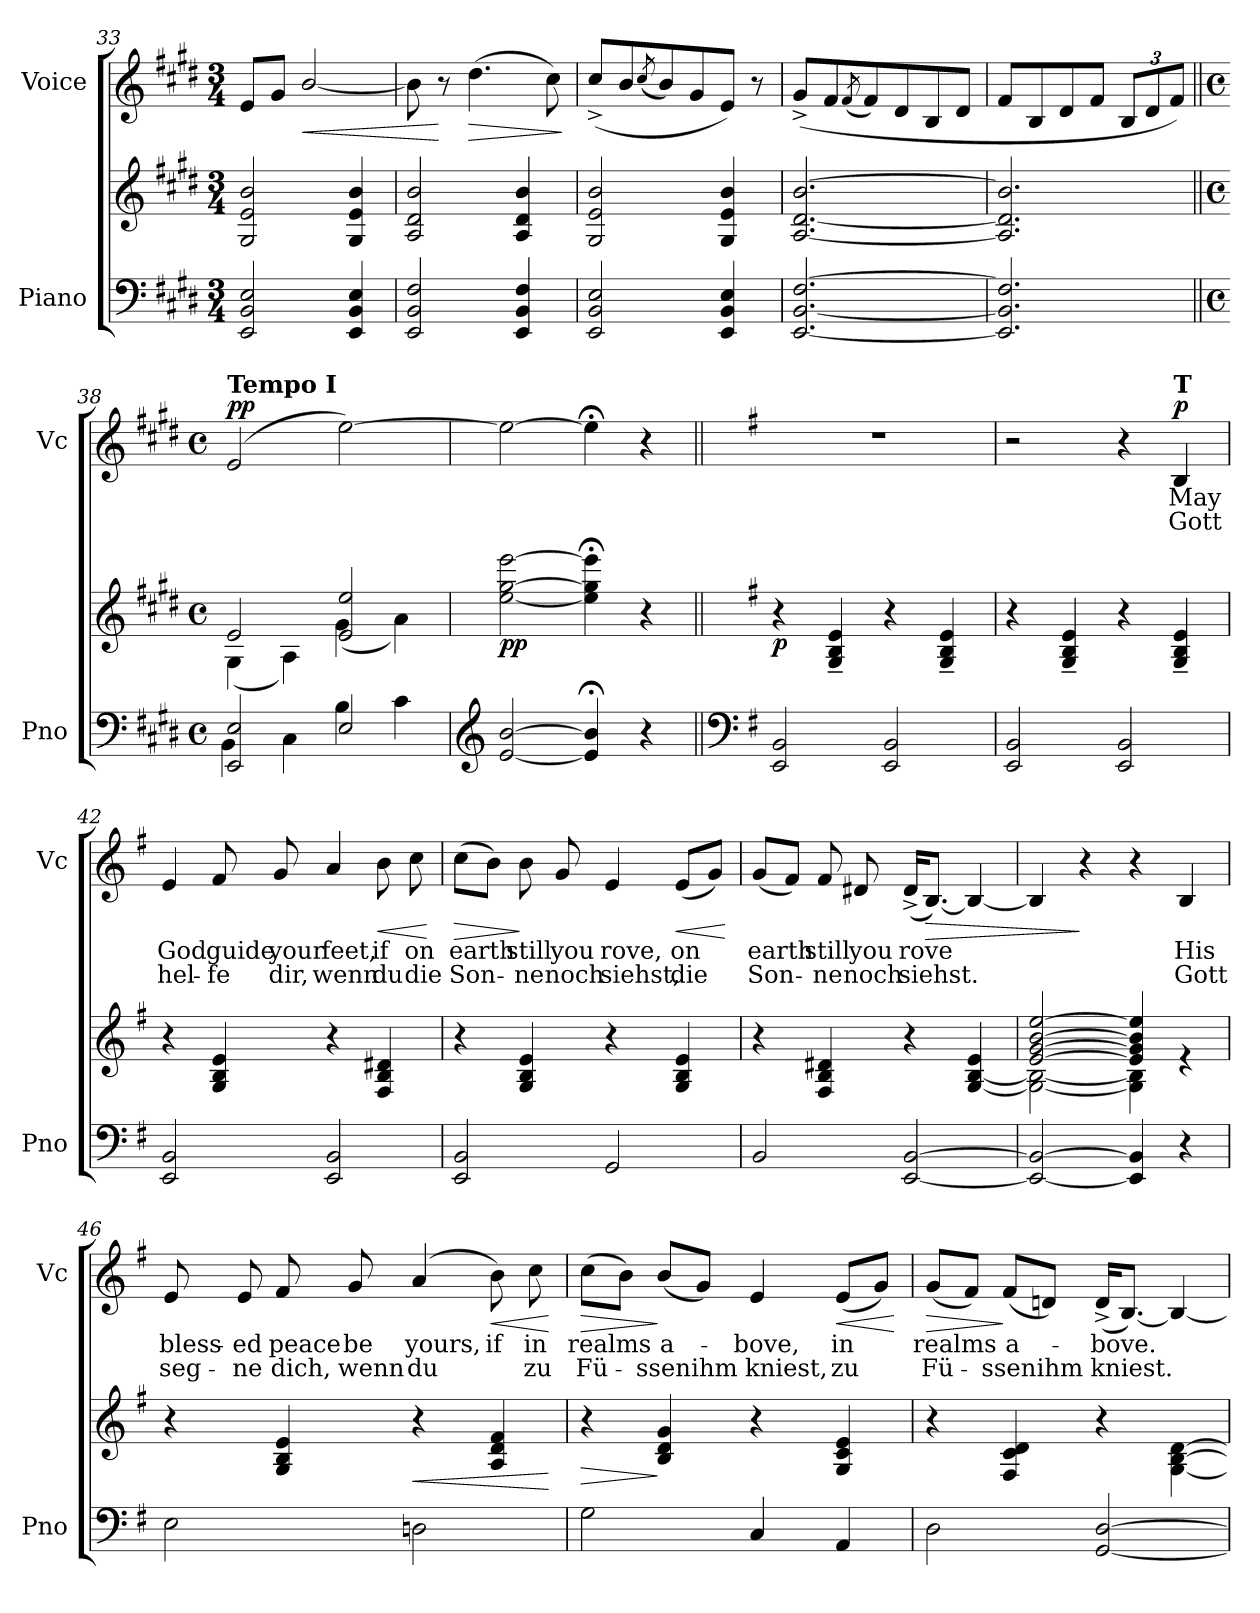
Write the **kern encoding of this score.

**kern	**kern	**dynam	**kern	**text	**text	**dynam
*part2	*part2	*part2	*part1	*part1	*part1	*part1
*staff3	*staff2	*staff2/3	*staff1	*staff1	*staff1	*staff1
*I"Piano	*	*	*I"Voice	*	*	*
*I'Pno	*	*	*I'Vc	*	*	*
!!LO:LB:g=z
*clefF4	*clefG2	*	*clefG2	*	*	*
*k[f#c#g#d#]	*k[f#c#g#d#]	*	*k[f#c#g#d#]	*	*	*
*M3/4	*M3/4	*	*M3/4	*	*	*
=33	=33	=33	=33	=33	=33	=33
2EE/ 2BB/ 2E/	2G#/ 2e/ 2b/	.	8e/L	.	.	.
.	.	.	8g#/J	.	.	.
!	!	!	!	!	!	!LO:HP:b
.	.	.	[2b/	.	.	<
4EE/ 4BB/ 4E/	4G#/ 4e/ 4b/	.	.	.	.	.
=34	=34	=34	=34	=34	=34	=34
2EE/ 2BB/ 2F#/	2A/ 2d#/ 2b/	.	8b\]	.	.	.
.	.	.	8r	.	.	[
!	!	!	!	!	!	!LO:HP:b
.	.	.	(4.dd#\	.	.	>
4EE/ 4BB/ 4F#/	4A/ 4d#/ 4b/	.	.	.	.	.
.	.	.	8cc#\)	.	.	.
.	.	.	.	.	.	]
=35	=35	=35	=35	=35	=35	=35
2EE/ 2BB/ 2E/	2G#/ 2e/ 2b/	.	(>8cc#^/L	.	.	.
.	.	.	8b/	.	.	.
.	.	.	(8qcc#/	.	.	.
.	.	.	8b/)	.	.	.
.	.	.	8g#/	.	.	.
4EE/ 4BB/ 4E/	4G#/ 4e/ 4b/	.	8e/J)	.	.	.
.	.	.	8r	.	.	.
=36	=36	=36	=36	=36	=36	=36
[2.EE/ [2.BB/ [2.F#/	[2.A/ [2.d#/ [2.b/	.	(8g#^/L	.	.	.
.	.	.	8f#/	.	.	.
.	.	.	(8qf#/	.	.	.
.	.	.	8f#/)	.	.	.
.	.	.	8d#/	.	.	.
.	.	.	8B/	.	.	.
.	.	.	8d#/J	.	.	.
=37	=37	=37	=37	=37	=37	=37
2.EE/] 2.BB/] 2.F#/]	2.A/] 2.d#/] 2.b/]	.	8f#/L	.	.	.
.	.	.	8B/	.	.	.
.	.	.	8d#/	.	.	.
.	.	.	8f#/J	.	.	.
*	*	*	*Xbrackettup	*	*	*
.	.	.	12B/L	.	.	.
.	.	.	12d#/	.	.	.
.	.	.	12f#/J)	.	.	.
=38||	=38||	=38||	=38||	=38||	=38||	=38||
*M4/4	*M4/4	*	*M4/4	*	*	*
*met(c)	*met(c)	*	*met(c)	*	*	*
*^	*^	*	*	*	*	*
!	!	!	!	!	!LO:TX:a:B:t=Tempo I	!	!	!
!	!	!	!	!	!	!	!	!LO:DY:a
2EE/ 2E/	4BB\	2e/	(4G#\	.	(2e/	.	.	pp
.	4C#\	.	4A\)	.	.	.	.	.
2E/	4B\	2e/ 2ee/	(4g#\	.	[2ee\)	.	.	.
.	4c#\	.	4a\)	.	.	.	.	.
*v	*v	*	*	*	*	*	*	*
*	*v	*v	*	*	*	*	*
=39	=39	=39	=39	=39	=39	=39
*clefG2	*	*	*	*	*	*
*^	*^	*	*	*	*	*
!	!	!	!	!LO:DY:b	!	!	!	!
*v	*v	*	*	*	*	*	*	*
*	*v	*v	*	*	*	*	*
[2e/ [2b/	[2ee\ [2gg#\ [2eee\	pp	2ee\_	.	.	.
4e/];< 4b/];<	4ee\];< 4gg#\];< 4eee\];<	.	4ee;<\]	.	.	.
4r	4r	.	4r	.	.	.
!!LO:PB:g=z
=40||	=40||	=40||	=40||	=40||	=40||	=40||
*clefF4	*	*	*	*	*	*
*k[f#]	*k[f#]	*	*k[f#]	*	*	*
!	!	!LO:DY:b	!	!	!	!
2EE/ 2BB/	4r	p	1r	.	.	.
.	4G/~ 4B/~ 4e/~	.	.	.	.	.
2EE/ 2BB/	4r	.	.	.	.	.
.	4G/~ 4B/~ 4e/~	.	.	.	.	.
=41	=41	=41	=41	=41	=41	=41
2EE/ 2BB/	4r	.	2r	.	.	.
.	4G/~ 4B/~ 4e/~	.	.	.	.	.
2EE/ 2BB/	4r	.	4r	.	.	.
!	!	!	!LO:TX:a:B:t=T	!	!	!
!	!	!	!	!LO:LY:b	!LO:LY:b	!LO:DY:a
.	4G/~ 4B/~ 4e/~	.	4B/	May	Gott	p
=42	=42	=42	=42	=42	=42	=42
!	!	!	!	!LO:LY:b	!LO:LY:b	!
2EE/ 2BB/	4r	.	4e/	God	hel-	.
!	!	!	!	!LO:LY:b	!LO:LY:b	!
.	4G/ 4B/ 4e/	.	8f#/	guide	-fe	.
!	!	!	!	!LO:LY:b	!LO:LY:b	!
.	.	.	8g/	your	dir,	.
!	!	!	!	!LO:LY:b	!LO:LY:b	!
2EE/ 2BB/	4r	.	4a/	feet,	wenn	.
!	!	!	!	!LO:LY:b	!LO:LY:b	!LO:HP:b
.	4F#/ 4B/ 4d#X/	.	8b\	if	du	<
!	!	!	!	!LO:LY:b	!LO:LY:b	!
.	.	.	8cc\	on	die	.
.	.	.	.	.	.	[
=43	=43	=43	=43	=43	=43	=43
!	!	!	!	!LO:LY:b	!LO:LY:b	!LO:HP:b
2EE/ 2BB/	4r	.	(8cc\L	earth	Son-	>
.	.	.	8b\J)	.	.	.
!	!	!	!	!LO:LY:b	!LO:LY:b	!
.	4G/ 4B/ 4e/	.	8b\	still	-ne	]
!	!	!	!	!LO:LY:b	!LO:LY:b	!
.	.	.	8g/	you	noch	.
!	!	!	!	!LO:LY:b	!LO:LY:b	!
2GG/	4r	.	4e/	rove,	siehst,	.
!	!	!	!	!LO:LY:b	!LO:LY:b	!LO:HP:b
.	4G/ 4B/ 4e/	.	(8e/L	on	die	<
.	.	.	8g/J)	.	.	.
.	.	.	.	.	.	[
!!LO:LB:g=z
=44	=44	=44	=44	=44	=44	=44
!	!	!	!	!LO:LY:b	!LO:LY:b	!
2BB/	4r	.	(8g/L	earth	Son-	.
.	.	.	8f#/J)	.	.	.
!	!	!	!	!LO:LY:b	!LO:LY:b	!
.	4F#/ 4B/ 4d#X/	.	8f#/	still	-ne	.
!	!	!	!	!LO:LY:b	!LO:LY:b	!
.	.	.	8d#X/	you	noch	.
!	!	!	!	!LO:LY:b	!LO:LY:b	!
[2EE/ [2BB/	4r	.	(16d#^/KL	rove	siehst.	.
!	!	!	!	!	!	!LO:HP:b
.	.	.	[8.B/J)	.	.	>
.	[4G/ [4B/ 4e/	.	4B/_	.	.	.
=45	=45	=45	=45	=45	=45	=45
*	*^	*	*	*	*	*
2EE/_ 2BB/_	[2e/ [2g/ [2b/ [2ee/	2G\_ 2B\_	.	4B/]	.	.	.
.	.	.	.	4r	.	.	]
4EE/] 4BB/]	4e/] 4g/] 4b/] 4ee/]	4G\] 4B\]	.	4r	.	.	.
!	!	!	!	!	!LO:LY:b	!LO:LY:b	!
4r	4re	4ryy	.	4B/	His	Gott	.
=46	=46	=46	=46	=46	=46	=46	=46
!	!	!	!	!	!LO:LY:b	!LO:LY:b	!
*	*v	*v	*	*	*	*	*
2E\	4r	.	8e/	bless-	seg-	.
!	!	!	!	!LO:LY:b	!LO:LY:b	!
.	.	.	8e/	-ed	-ne	.
!	!	!	!	!LO:LY:b	!LO:LY:b	!
.	4G/ 4B/ 4e/	.	8f#/	peace	dich,	.
!	!	!	!	!LO:LY:b	!LO:LY:b	!
.	.	.	8g/	be	wenn	.
!	!	!LO:HP:b	!	!LO:LY:b	!LO:LY:b	!
2Dn\	4r	<	(4a/	yours,	du	.
!	!	!	!	!LO:LY:b	!	!LO:HP:b
.	4A/ 4d/ 4f#/	.	8b\)	if	.	<
!	!	!	!	!LO:LY:b	!LO:LY:b	!
.	.	.	8cc\	in	zu	.
.	.	[	.	.	.	[
!!LO:LB:g=z
=47	=47	=47	=47	=47	=47	=47
!	!	!LO:HP:b	!	!LO:LY:b	!LO:LY:b	!LO:HP:b
2G\	4r	>	(8cc\L	realms	Fü-	>
.	.	.	8b\J)	.	.	.
!	!	!	!	!LO:LY:b	!LO:LY:b	!
.	4B/ 4d/ 4g/	]	(8b/L	a-	-ssen	]
!	!	!	!	!	!LO:LY:b	!
.	.	.	8g/J)	.	ihm	.
!	!	!	!	!LO:LY:b	!LO:LY:b	!
4C/	4r	.	4e/	-bove,	kniest,	.
!	!	!	!	!LO:LY:b	!LO:LY:b	!LO:HP:b
4AA/	4G/ 4c/ 4e/	.	(8e/L	in	zu	<
.	.	.	8g/J)	.	.	.
.	.	.	.	.	.	[
=48	=48	=48	=48	=48	=48	=48
!	!	!	!	!LO:LY:b	!LO:LY:b	!LO:HP:b
2D\	4r	.	(8g/L	realms	Fü-	>
.	.	.	8f#/J)	.	.	.
!	!	!	!	!LO:LY:b	!LO:LY:b	!
.	4F#/ 4c/ 4d/	.	(8f#/L	a-	-ssen	]
!	!	!	!	!	!LO:LY:b	!
.	.	.	8dn/J)	.	ihm	.
!	!	!	!	!LO:LY:b	!LO:LY:b	!
[2GG/ [2D/	4r	.	(16d^/KL	-bove.	kniest.	.
.	.	.	[8.B/J)	.	.	.
.	[4G\ [4B\ [4d\	.	4B/_	.	.	.
=	=	=	=	=	=	=
*-	*-	*-	*-	*-	*-	*-
